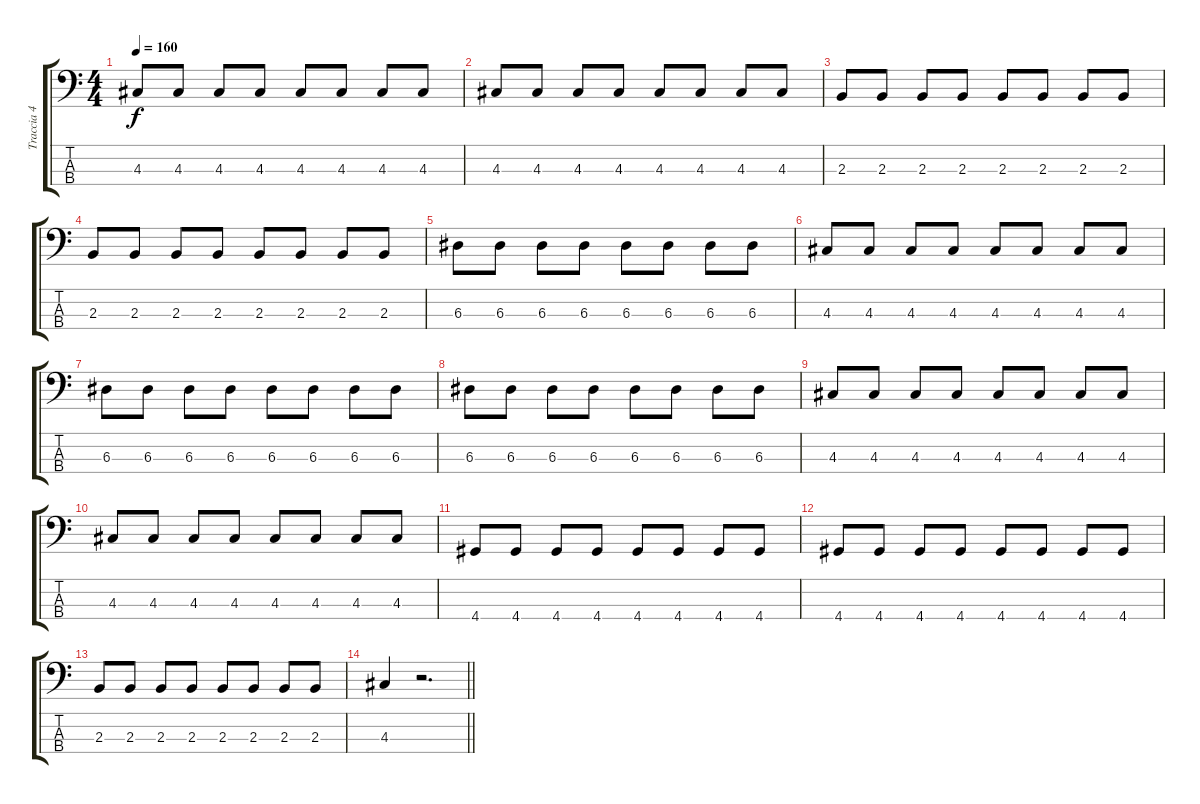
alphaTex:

\track ("Traccia 4" "Traccia 4") {instrument electricbassfinger}
\staff {score tabs}
\tuning (G2 D2 A1 E1) {hide}
\ts (4 4)
\tempo 160
\clef f4
\ks c
4.3.8{dy f} 4.3.8 4.3.8 4.3.8 4.3.8 4.3.8 4.3.8 4.3.8 |
4.3.8 4.3.8 4.3.8 4.3.8 4.3.8 4.3.8 4.3.8 4.3.8 |
2.3.8 2.3.8 2.3.8 2.3.8 2.3.8 2.3.8 2.3.8 2.3.8 |
2.3.8 2.3.8 2.3.8 2.3.8 2.3.8 2.3.8 2.3.8 2.3.8 |
6.3.8 6.3.8 6.3.8 6.3.8 6.3.8 6.3.8 6.3.8 6.3.8 |
4.3.8 4.3.8 4.3.8 4.3.8 4.3.8 4.3.8 4.3.8 4.3.8 |
6.3.8 6.3.8 6.3.8 6.3.8 6.3.8 6.3.8 6.3.8 6.3.8 |
6.3.8 6.3.8 6.3.8 6.3.8 6.3.8 6.3.8 6.3.8 6.3.8 |
4.3.8 4.3.8 4.3.8 4.3.8 4.3.8 4.3.8 4.3.8 4.3.8 |
4.3.8 4.3.8 4.3.8 4.3.8 4.3.8 4.3.8 4.3.8 4.3.8 |
4.4.8 4.4.8 4.4.8 4.4.8 4.4.8 4.4.8 4.4.8 4.4.8 |
4.4.8 4.4.8 4.4.8 4.4.8 4.4.8 4.4.8 4.4.8 4.4.8 |
2.3.8 2.3.8 2.3.8 2.3.8 2.3.8 2.3.8 2.3.8 2.3.8 |
\barLineRight lightlight
4.3.4 r.2{d}
